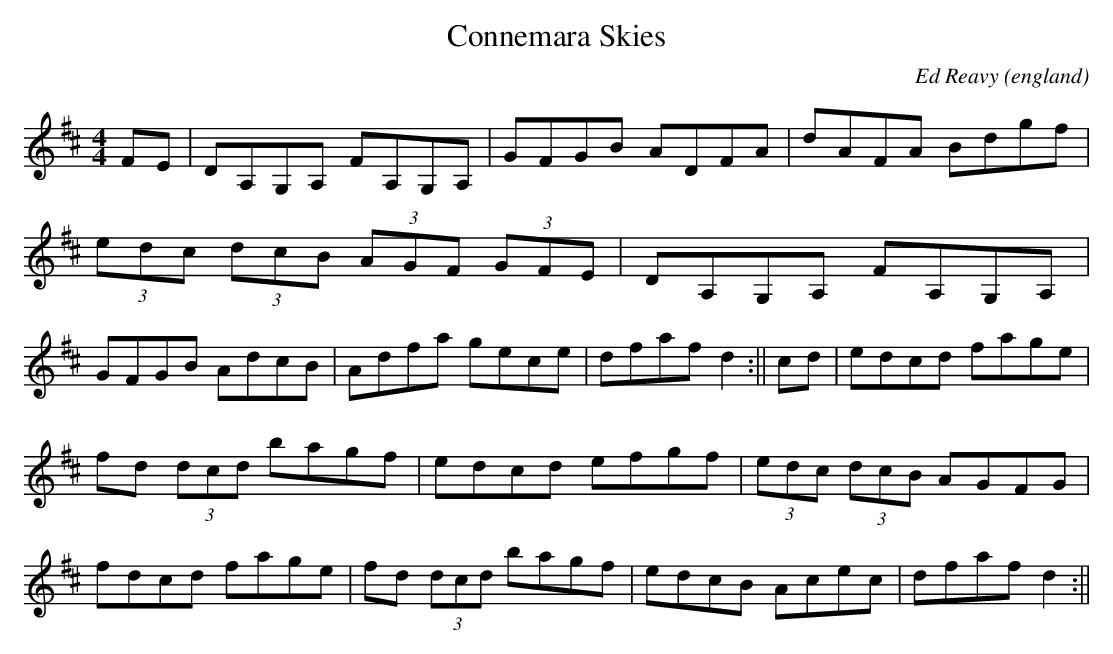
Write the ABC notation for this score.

X:1
T:Connemara Skies
O:england
C:Ed Reavy
M:4/4
L:1/8
K:D
FE|DA,G,A, FA,G,A,|GFGB ADFA|dAFA Bdgf|
(3edc (3dcB (3AGF (3GFE|DA,G,A, FA,G,A,|
GFGB AdcB|Adfa gece|dfaf d2:||cd|edcd fage|
fd (3dcd bagf|edcd efgf|(3edc (3dcB AGFG|
fdcd fage|fd (3dcd bagf|edcB Acec|dfaf d2:||
